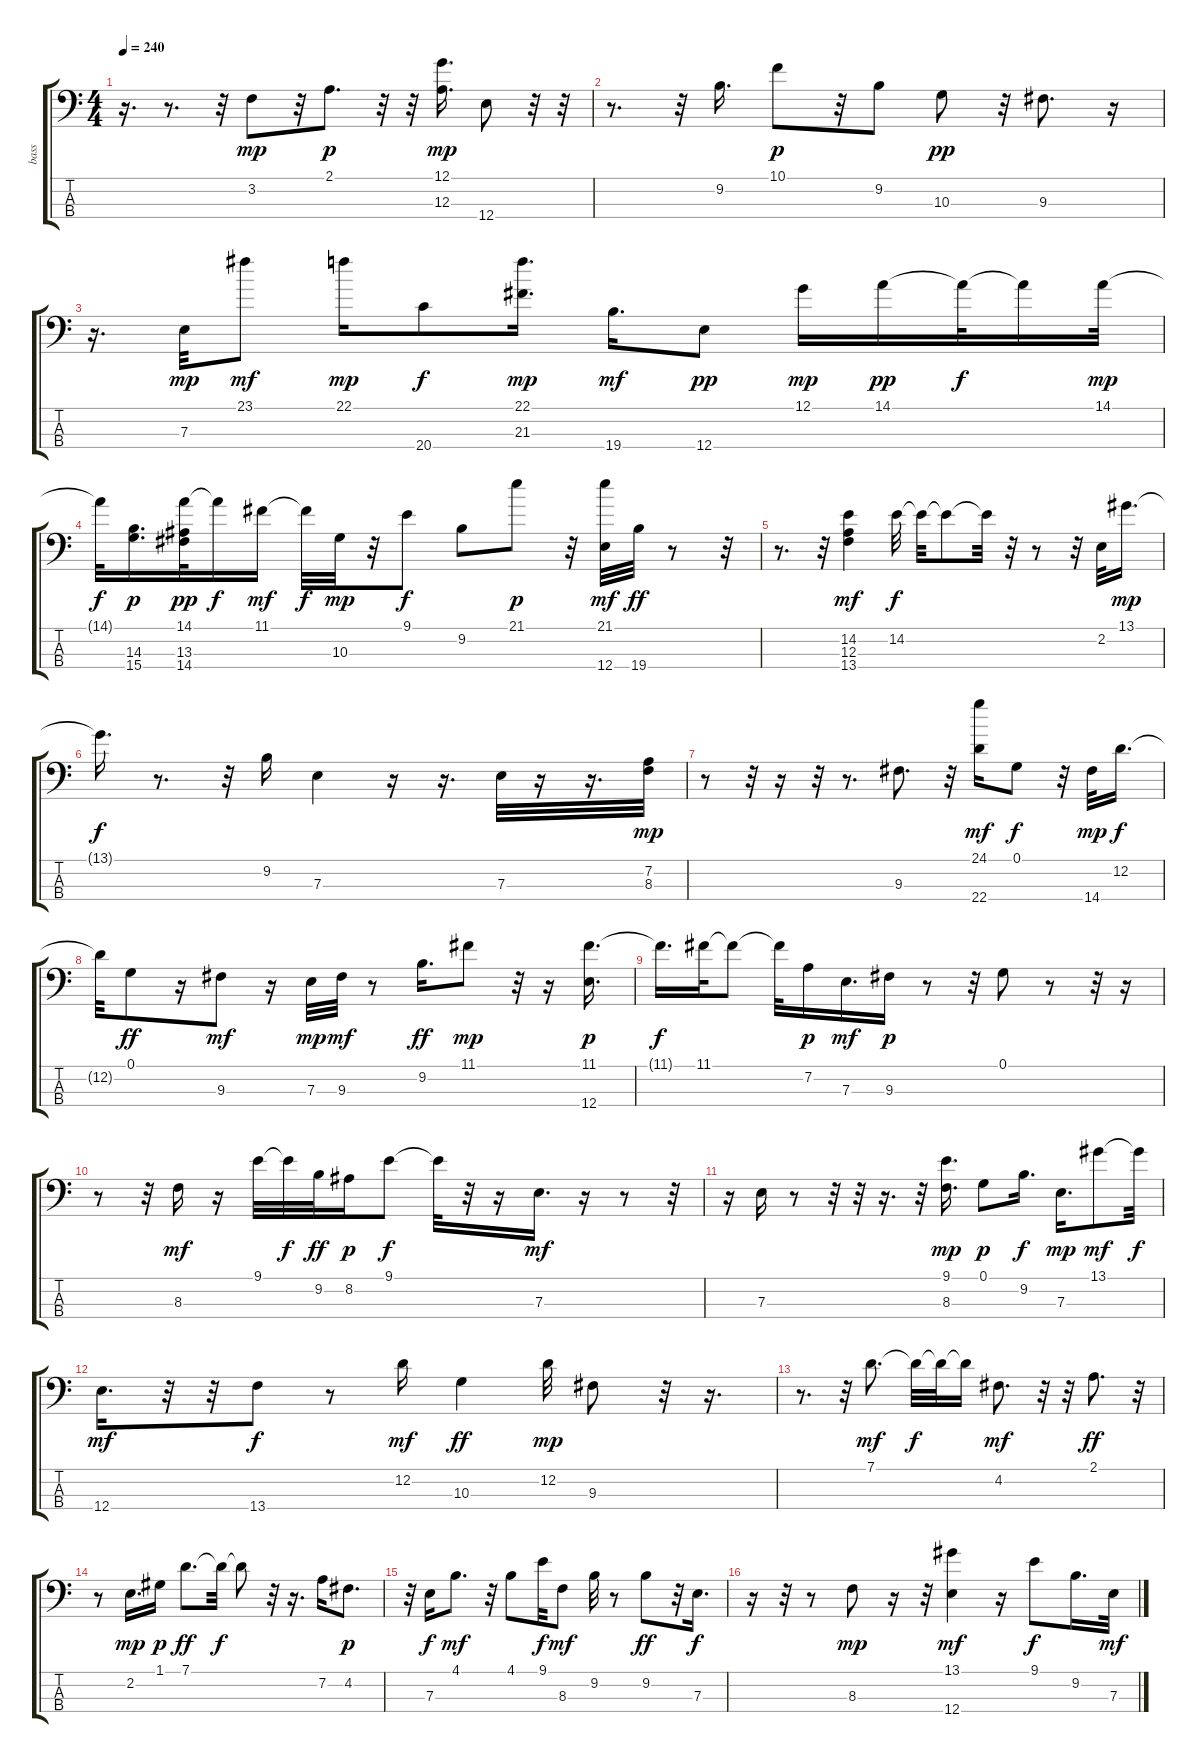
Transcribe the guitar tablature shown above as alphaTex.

\track ("bass" "bass") {instrument electricbassfinger}
\staff {score tabs}
\tuning (G2 D2 A1 E1) {hide}
\ts (4 4)
\tempo 240
\clef f4
\ks c
r.16{d dy f} r.8{d} r.32 3.2.8{dy mp} r.32 2.1.8{d dy p} r.32 r.32 (12.1 12.3).16{d dy mp} 12.4.8 r.32 r.32 |
r.8{d} r.32 9.2.16{d} 10.1.8{dy p} r.32 9.2.8 10.3.8{dy pp} r.32 9.3.8{d} r.16 |
r.16{d} 7.3.32{dy mp} 23.1.8{dy mf} 22.1.16{dy mp} 20.4.8{dy f} (22.1 21.3).16{d dy mp} 19.4.16{d dy mf} 12.4.8{dy pp} 12.1.16{dy mp} 14.1.16{dy pp} 14.1{t}.32{dy f} 14.1{t}.16 14.1.32{dy mp} |
14.1{t}.32{dy f} (14.3 15.4).16{d dy p} (14.1 13.3 14.4).32{dy pp} 14.1{t}.16{dy f} 11.1.16{dy mf} 11.1{t}.32{dy f} 10.3.32{dy mp} r.32 9.1.8{dy f} 9.2.8 21.1.8{dy p} r.32 (21.1 12.4).32{dy mf} 19.4.32{dy ff} r.8 r.32 |
r.8{d} r.32 (14.2 12.3 13.4).4{dy mf} 14.2.32{dy f} 14.2{t}.32 14.2{t}.8 14.2{t}.32 r.32 r.8 r.32 2.2.32 13.1.16{d dy mp} |
13.1{t}.16{d dy f} r.8{d} r.32 9.2.16 7.3.4 r.16 r.16{d} 7.3.32 r.16 r.16{d} (7.2 8.3).32{dy mp} |
r.8 r.32 r.16 r.32 r.8{d} 9.3.8{d} r.32 (24.1 22.4).16{dy mf} 0.1.8{dy f} r.32 14.4.32{dy mp} 12.2.16{d dy f} |
12.2{t}.32 0.1.8{dy ff} r.16 9.3.8{dy mf} r.16 7.3.32{dy mp} 9.3.32{dy mf} r.8 9.2.16{d dy ff} 11.1.8{dy mp} r.32 r.16 (11.1 12.4).16{d dy p} |
11.1{t}.16{d dy f} 11.1.32 11.1{t}.8 11.1{t}.32 7.2.16{dy p} 7.3.16{d dy mf} 9.3.16{dy p} r.8 r.32 0.1.8 r.8 r.32 r.16 |
r.8 r.32 8.3.16{dy mf} r.16 9.1.32 9.1{t}.32{dy f} 9.2.32{dy ff} 8.2.16{dy p} 9.1.8{dy f} 9.1{t}.32 r.32 r.16 7.3.16{d dy mf} r.16 r.8 r.32 |
r.16 7.3.16 r.8 r.32 r.32 r.16{d} r.32 (9.1 8.3).16{d dy mp} 0.1.8{dy p} 9.2.16{d dy f} 7.3.16{d dy mp} 13.1.8{dy mf} 13.1{t}.32{dy f} |
12.4.16{d dy mf} r.32 r.32 13.4.8{dy f} r.8 12.2.16{dy mf} 10.3.4{dy ff} 12.2.32{dy mp} 9.3.8 r.32 r.16{d} |
r.8{d} r.32 7.1.8{d dy mf} 7.1{t}.32{dy f} 7.1{t}.32 7.1{t}.16 4.2.8{d dy mf} r.32 r.32 2.1.8{d dy ff} r.32 |
r.8 2.2.16{d dy mp} 1.1.16{dy p} 7.1.8{d dy ff} 7.1{t}.32{dy f} 7.1{t}.8 r.32 r.16{d} 7.2.16 4.2.8{d dy p} |
r.32 7.3.16{dy f} 4.1.8{d dy mf} r.32 4.1.8 9.1.32{dy f} 8.3.8{dy mf} 9.2.32 r.8 9.2.8{dy ff} r.32 7.3.16{d dy f} |
r.16 r.32 r.8 8.3.8{dy mp} r.16 r.32 (13.1 12.4).4{dy mf} r.16 9.1.8{dy f} 9.2.16{d} 7.3.32{dy mf}
